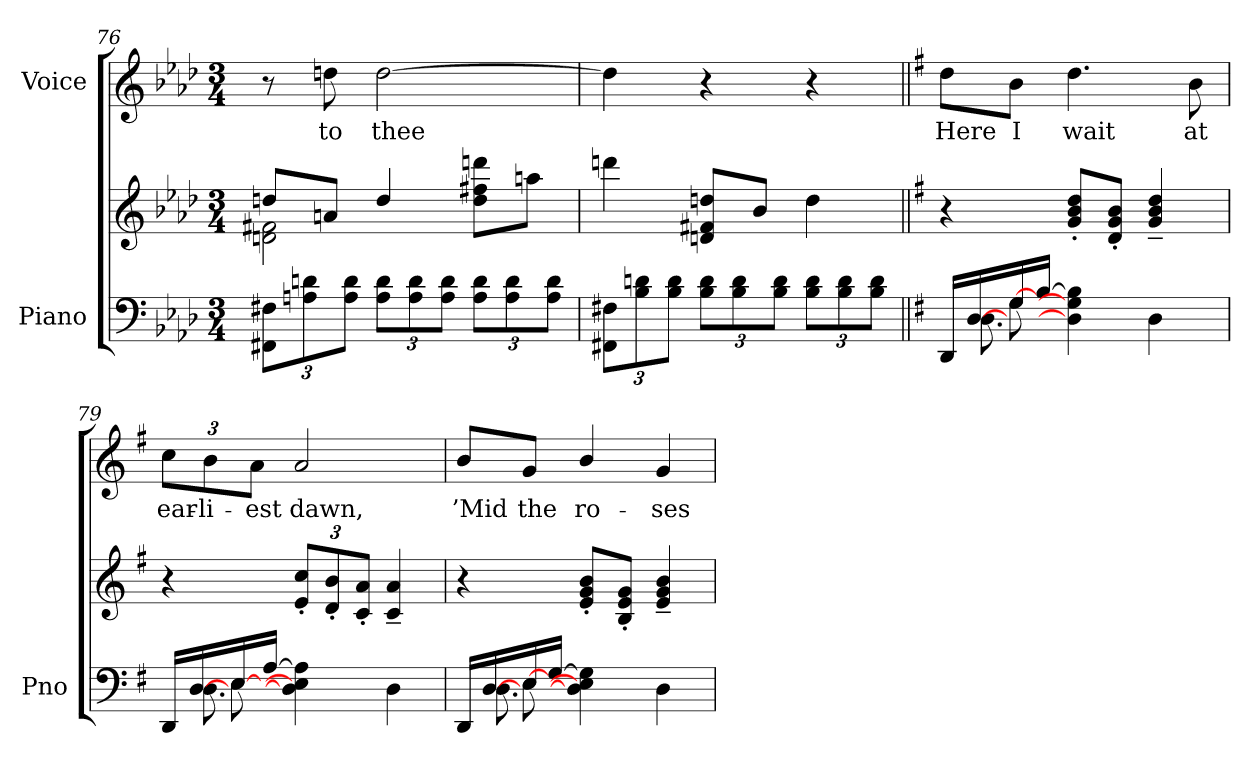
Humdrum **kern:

**kern	**kern	**dynam	**kern	**text	**dynam
*part2	*part2	*part2	*part1	*part1	*part1
*staff3	*staff2	*staff2/3	*staff1	*staff1	*staff1
*I"Piano	*	*	*I"Voice	*	*
*I'Pno	*	*	*	*	*
*clefF4	*clefG2	*	*clefG2	*	*
*k[b-e-a-d-]	*k[b-e-a-d-]	*	*k[b-e-a-d-]	*	*
*M3/4	*M3/4	*	*M3/4	*	*
*Xbrackettup	*	*	*	*	*
=76	=76	=76	=76	=76	=76
*	*^	*	*	*	*
12FF#X\ 12F#X\L	8ddn/L	2dn\ 2f#X\	.	8r	.	.
12An\ 12dn\	.	.	.	.	.	.
!	!	!	!	!	!LO:LY:b	!
.	8an/J	.	.	8ddn\	to	.
12A\ 12d\J	.	.	.	.	.	.
!	!	!	!	!	!LO:LY:b	!
12A\ 12d\L	4dd/	.	.	[2dd\	thee	.
12A\ 12d\	.	.	.	.	.	.
12A\ 12d\J	.	.	.	.	.	.
12A\ 12d\L	8dd\ 8ff#X\ 8dddn\L	4ryy	.	.	.	.
12A\ 12d\	.	.	.	.	.	.
.	8aan\J	.	.	.	.	.
12A\ 12d\J	.	.	.	.	.	.
*	*v	*v	*	*	*	*
!!LO:LB:g=z
=77	=77	=77	=77	=77	=77
12FF#X\ 12F#X\L	4dddn\	.	4dd\]	.	.
12B-\ 12dn\	.	.	.	.	.
12B-\ 12d\J	.	.	.	.	.
12B-\ 12d\L	8dn/ 8f#X/ 8ddn/L	.	4r	.	.
12B-\ 12d\	.	.	.	.	.
.	8b-/J	.	.	.	.
12B-\ 12d\J	.	.	.	.	.
12B-\ 12d\L	4dd\	.	4r	.	.
12B-\ 12d\	.	.	.	.	.
12B-\ 12d\J	.	.	.	.	.
=78||	=78||	=78||	=78||	=78||	=78||
*k[f#]	*k[f#]	*	*k[f#]	*	*
*^	*	*	*	*	*
*	*^	*	*	*	*	*
!	!	!	!	!LO:DY:b	!	!LO:LY:b	!
!	!	!	!	!LO:DY:n=1:b	!	!	!LO:DY:a
!	!	!	!	!	!	!	!LO:DY:n=1:a
16DD/LL	16ryy	8ryy	4r	p other-dynamics	8dd\L	Here	p other-dynamics
[<16D/	8.D\	.	.	.	.	.	.
!	!	!	!	!	!	!LO:LY:b	!
[<16G/	.	8G\	.	.	8b\J	I	.
[16B/JJ	.	.	.	.	.	.	.
!	!	!	!	!	!	!LO:LY:b	!
4D\] 4G\] 4B\]	2ryy	2ryy	8g/'> 8b/'> 8dd/'>L	.	4.dd\	wait	.
.	.	.	8d/'> 8g/'> 8b/'>J	.	.	.	.
4D\	.	.	4g/~> 4b/~> 4dd/~>	.	.	.	.
!	!	!	!	!	!	!LO:LY:b	!
.	.	.	.	.	8b\	at	.
=79	=79	=79	=79	=79	=79	=79	=79
!	!	!	!	!	!	!LO:LY:b	!
16DD/LL	16ryy	8ryy	4r	.	12cc\L	ear-	.
[<16D/	8.D\	.	.	.	.	.	.
!	!	!	!	!	!	!LO:LY:b	!
.	.	.	.	.	12b\	-li-	.
[<16E/	.	8E\	.	.	.	.	.
!	!	!	!	!	!	!LO:LY:b	!
.	.	.	.	.	12a\J	-est	.
[16A/JJ	.	.	.	.	.	.	.
*	*	*	*Xbrackettup	*	*	*	*
!	!	!	!	!	!	!LO:LY:b	!
4D\] 4E\] 4A\]	2ryy	2ryy	12e/'> 12cc/'>L	.	2a/	dawn,	.
.	.	.	12d/'> 12b/'>	.	.	.	.
.	.	.	12c/'> 12a/'>J	.	.	.	.
4D\	.	.	4c/~> 4a/~>	.	.	.	.
!!LO:PB:g=z
=80	=80	=80	=80	=80	=80	=80	=80
!	!	!	!	!	!	!LO:LY:b	!
16DD/LL	16ryy	8ryy	4r	.	8b/L	’Mid	.
[<16D/	8.D\	.	.	.	.	.	.
!	!	!	!	!	!	!LO:LY:b	!
[<16E/	.	8E\	.	.	8g/J	the	.
[16G/JJ	.	.	.	.	.	.	.
!	!	!	!	!	!	!LO:LY:b	!
4D\] 4E\] 4G\]	2ryy	2ryy	8e/'> 8g/'> 8b/'>L	.	4b/	ro-	.
.	.	.	8B/'> 8e/'> 8g/'>J	.	.	.	.
!	!	!	!	!	!	!LO:LY:b	!
4D\	.	.	4e/~> 4g/~> 4b/~>	.	4g/	-ses	.
*v	*v	*v	*	*	*	*	*
=	=	=	=	=	=
*-	*-	*-	*-	*-	*-
